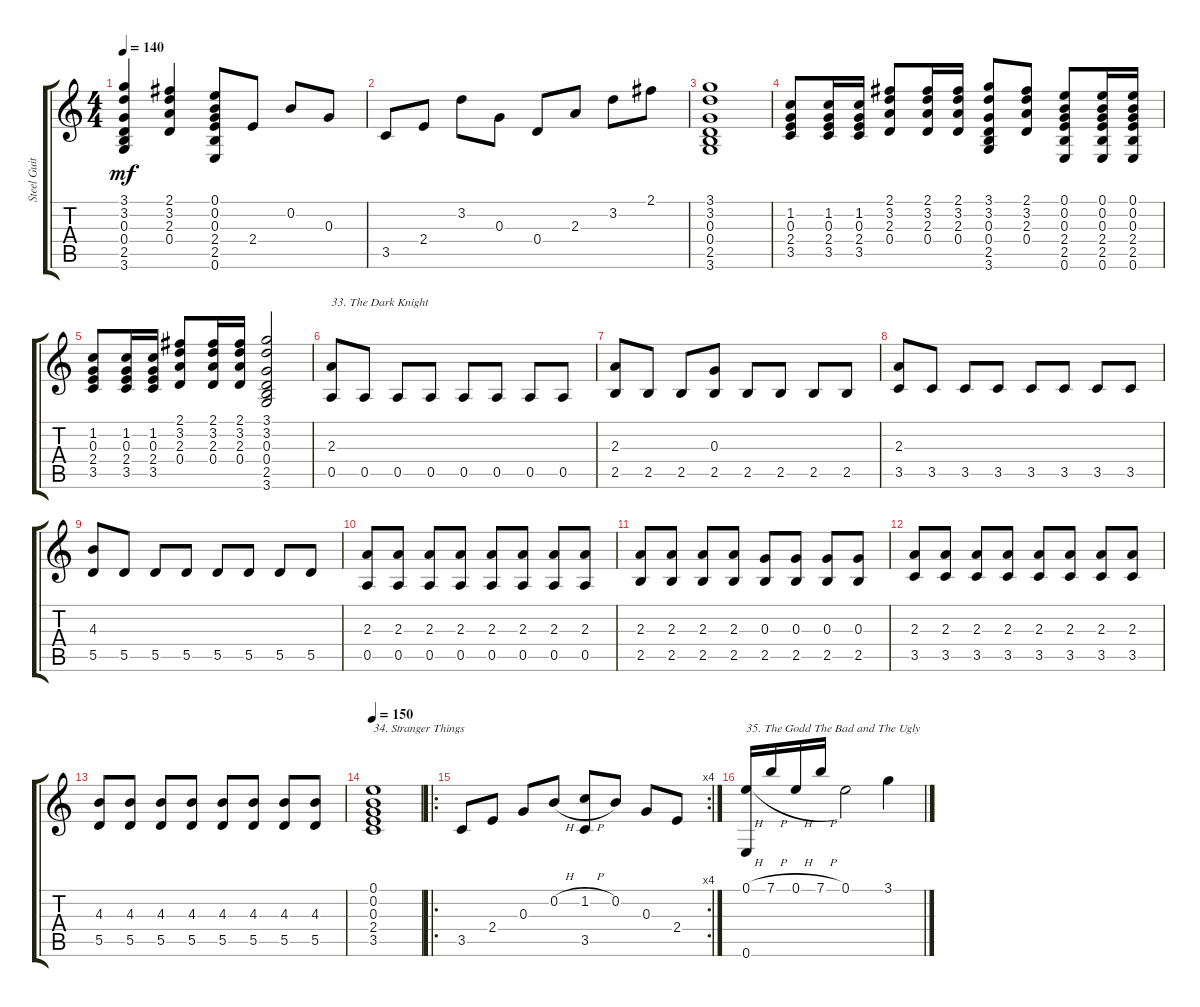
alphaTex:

\track ("Steel Guitar" "Steel Guit") {instrument acousticguitarsteel}
\staff {score tabs}
\tuning (E4 B3 G3 D3 A2 E2) {hide}
\ts (4 4)
\tempo 140
\clef g2
\ks c
(3.1 3.2 0.3 0.4 2.5 3.6).4{dy mf} (2.1 3.2 2.3 0.4).4 (0.1 0.2 0.3 2.4 2.5 0.6).8 2.4.8 0.2.8 0.3.8 |
3.5.8 2.4.8 3.2.8 0.3.8 0.4.8 2.3.8 3.2.8 2.1.8 |
(3.1 3.2 0.3 0.4 2.5 3.6).1 |
(1.2 0.3 2.4 3.5).8 (1.2 0.3 2.4 3.5).16 (1.2 0.3 2.4 3.5).16 (2.1 3.2 2.3 0.4).8 (2.1 3.2 2.3 0.4).16 (2.1 3.2 2.3 0.4).16 (3.1 3.2 0.3 0.4 2.5 3.6).8 (2.1 3.2 2.3 0.4).8 (0.1 0.2 0.3 2.4 2.5 0.6).8 (0.1 0.2 0.3 2.4 2.5 0.6).16 (0.1 0.2 0.3 2.4 2.5 0.6).16 |
(1.2 0.3 2.4 3.5).8 (1.2 0.3 2.4 3.5).16 (1.2 0.3 2.4 3.5).16 (2.1 3.2 2.3 0.4).8 (2.1 3.2 2.3 0.4).16 (2.1 3.2 2.3 0.4).16 (3.1 3.2 0.3 0.4 2.5 3.6).2 |
(2.3 0.5).8{txt "33. The Dark Knight"} 0.5.8 0.5.8 0.5.8 0.5.8 0.5.8 0.5.8 0.5.8 |
(2.3 2.5).8 2.5.8 2.5.8 (0.3 2.5).8 2.5.8 2.5.8 2.5.8 2.5.8 |
(2.3 3.5).8 3.5.8 3.5.8 3.5.8 3.5.8 3.5.8 3.5.8 3.5.8 |
(4.3 5.5).8 5.5.8 5.5.8 5.5.8 5.5.8 5.5.8 5.5.8 5.5.8 |
(2.3 0.5).8 (2.3 0.5).8 (2.3 0.5).8 (2.3 0.5).8 (2.3 0.5).8 (2.3 0.5).8 (2.3 0.5).8 (2.3 0.5).8 |
(2.3 2.5).8 (2.3 2.5).8 (2.3 2.5).8 (2.3 2.5).8 (0.3 2.5).8 (0.3 2.5).8 (0.3 2.5).8 (0.3 2.5).8 |
(2.3 3.5).8 (2.3 3.5).8 (2.3 3.5).8 (2.3 3.5).8 (2.3 3.5).8 (2.3 3.5).8 (2.3 3.5).8 (2.3 3.5).8 |
(4.3 5.5).8 (4.3 5.5).8 (4.3 5.5).8 (4.3 5.5).8 (4.3 5.5).8 (4.3 5.5).8 (4.3 5.5).8 (4.3 5.5).8 |
\tempo 150
(0.1 0.2 0.3 2.4 3.5).1{txt "34. Stranger Things"} |
\ro
\rc 4
3.5.8 2.4.8 0.3.8 0.2{h}.8 (1.2{h} 3.5).8 0.2.8 0.3.8 2.4.8 |
(0.1{h} 0.6).16{txt "35. The Godd The Bad and The Ugly"} 7.1{h}.16 0.1{h}.16 7.1{h}.16 0.1.2 3.1.4
